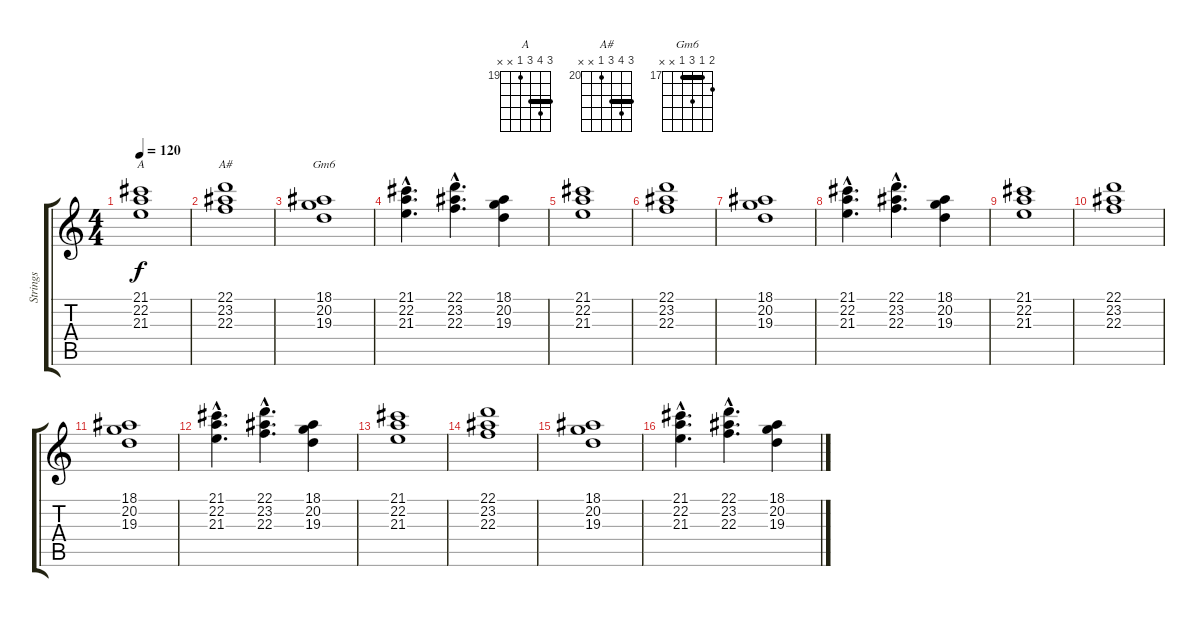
\track ("Strings" "Strings") {instrument stringensemble1}
\staff {score tabs}
\tuning (E4 B3 G3 D3 A2 E2) {hide}
\chord ("A" 21 22 21 19 x x) {firstfret 19 barre 21}
\chord ("A#" 22 23 22 20 x x) {firstfret 20 barre 22}
\chord ("Gm6" 18 17 19 17 x x) {firstfret 17 barre 17}
\ts (4 4)
\tempo 120
\clef g2
\ks c
(21.1 22.2 21.3).1{ch "A" dy f} |
(22.1 23.2 22.3).1{ch "A#"} |
(18.1 20.2 19.3).1{ch "Gm6"} |
(21.1{hac} 22.2{hac} 21.3{hac}).4{d} (22.1{hac} 23.2{hac} 22.3{hac}).4{d} (18.1 20.2 19.3).4 |
(21.1 22.2 21.3).1 |
(22.1 23.2 22.3).1 |
(18.1 20.2 19.3).1 |
(21.1{hac} 22.2{hac} 21.3{hac}).4{d} (22.1{hac} 23.2{hac} 22.3{hac}).4{d} (18.1 20.2 19.3).4 |
(21.1 22.2 21.3).1 |
(22.1 23.2 22.3).1 |
(18.1 20.2 19.3).1 |
(21.1{hac} 22.2{hac} 21.3{hac}).4{d} (22.1{hac} 23.2{hac} 22.3{hac}).4{d} (18.1 20.2 19.3).4 |
(21.1 22.2 21.3).1 |
(22.1 23.2 22.3).1 |
(18.1 20.2 19.3).1 |
(21.1{hac} 22.2{hac} 21.3{hac}).4{d} (22.1{hac} 23.2{hac} 22.3{hac}).4{d} (18.1 20.2 19.3).4
